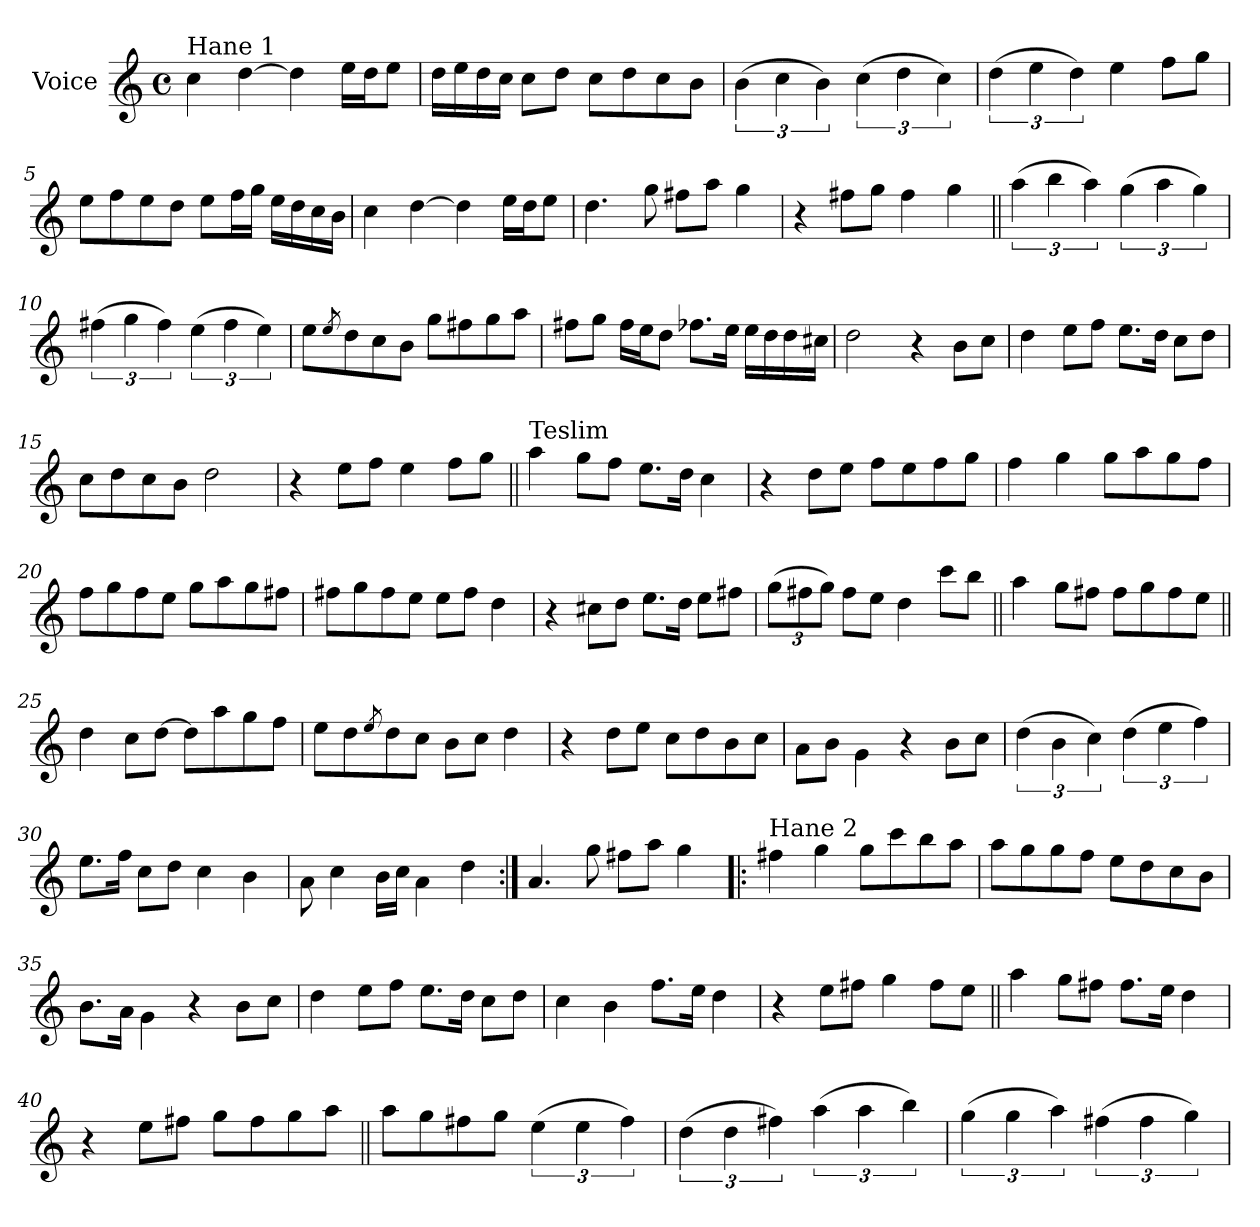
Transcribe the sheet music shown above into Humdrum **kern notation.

**kern
*part1
*staff1
*I"Voice
*I'Vo.
*clefG2
*k[]
*M4/4
*met(c)
=1
!LO:TX:a:t=Hane 1
4cc\
[4dd\
4dd\]
16ee\LL
16dd\J
8ee\J
=2
16dd\LL
16ee\
16dd\
16cc\JJ
8cc\L
8dd\J
8cc\L
8dd\
8cc\
8b\J
=3
(>6b\
6cc\
6b\)
(>6cc\
6dd\
6cc\)
=4
(>6dd\
6ee\
6dd\)
4ee\
8ff\L
8gg\J
=5
8ee\L
8ff\
8ee\
8dd\J
8ee\L
16ff\L
16gg\JJ
16ee\LL
16dd\
16cc\
16b\JJ
=6
4cc\
[4dd\
4dd\]
16ee\LL
16dd\J
8ee\J
=7
4.dd\
8gg\
8ff#X\L
8aa\J
4gg\
=8
4r
8ff#X\L
8gg\J
4ff#\
4gg\
=9||
(>6aa\
6bb\
6aa\)
(>6gg\
6aa\
6gg\)
=10
(>6ff#X\
6gg\
6ff#\)
(>6ee\
6ff#\
6ee\)
=11
8ee\L
8qee/
8dd\
8cc\
8b\J
8gg\L
8ff#X\
8gg\
8aa\J
=12
8ff#X\L
8gg\J
16ff#\LL
16ee\J
8dd\J
8.ff-X\L
16ee\Jk
16ee\LL
16dd\
16dd\
16cc#X\JJ
=13
2dd\
4r
8b\L
8cc\J
=14
4dd\
8ee\L
8ff\J
8.ee\L
16dd\Jk
8cc\L
8dd\J
=15
8cc\L
8dd\
8cc\
8b\J
2dd\
=16
4r
8ee\L
8ff\J
4ee\
8ff\L
8gg\J
=17||
!LO:TX:a:t=Teslim
4aa\
8gg\L
8ff\J
8.ee\L
16dd\Jk
4cc\
=18
4r
8dd\L
8ee\J
8ff\L
8ee\
8ff\
8gg\J
=19
4ff\
4gg\
8gg\L
8aa\
8gg\
8ff\J
=20
8ff\L
8gg\
8ff\
8ee\J
8gg\L
8aa\
8gg\
8ff#X\J
=21
8ff#X\L
8gg\
8ff#\
8ee\J
8ee\L
8ff#\J
4dd\
=22
4r
8cc#X\L
8dd\J
8.ee\L
16dd\Jk
8ee\L
8ff#X\J
=23
*Xbrackettup
(>12gg\L
12ff#X\
12gg\J)
8ff#\L
8ee\J
4dd\
8ccc\L
8bb\J
=24||
4aa\
8gg\L
8ff#X\J
8ff#\L
8gg\
8ff#\
8ee\J
=25||
4dd\
8cc\L
[8dd\J
8dd\L]
8aa\
8gg\
8ff\J
=26
8ee\L
8dd\
8qee/
8dd\
8cc\J
8b\L
8cc\J
4dd\
=27
4r
8dd\L
8ee\J
8cc\L
8dd\
8b\
8cc\J
=28
8a\L
8b\J
4g\
4r
8b\L
8cc\J
=29
*brackettup
(>6dd\
6b\
6cc\)
(>6dd\
6ee\
6ff\)
=30
8.ee\L
16ff\Jk
8cc\L
8dd\J
4cc\
4b\
=31
8a\
4cc\
16b\LL
16cc\JJ
4a\
4dd\
=32:|!
4.a/
8gg\
8ff#X\L
8aa\J
4gg\
=33!|:
!LO:TX:a:t=Hane 2
4ff#X\
4gg\
8gg\L
8ccc\
8bb\
8aa\J
=34
8aa\L
8gg\
8gg\
8ff\J
8ee\L
8dd\
8cc\
8b\J
=35
8.b\L
16a\Jk
4g\
4r
8b\L
8cc\J
=36
4dd\
8ee\L
8ff\J
8.ee\L
16dd\Jk
8cc\L
8dd\J
=37
4cc\
4b\
8.ff\L
16ee\Jk
4dd\
=38
4r
8ee\L
8ff#X\J
4gg\
8ff#\L
8ee\J
=39||
4aa\
8gg\L
8ff#X\J
8.ff#\L
16ee\Jk
4dd\
=40
4r
8ee\L
8ff#X\J
8gg\L
8ff#\
8gg\
8aa\J
=41||
8aa\L
8gg\
8ff#X\
8gg\J
(>6ee\
6ee\
6ff#\)
=42
(>6dd\
6dd\
6ff#X\)
(>6aa\
6aa\
6bb\)
=43
(>6gg\
6gg\
6aa\)
(>6ff#X\
6ff#\
6gg\)
=
*-
